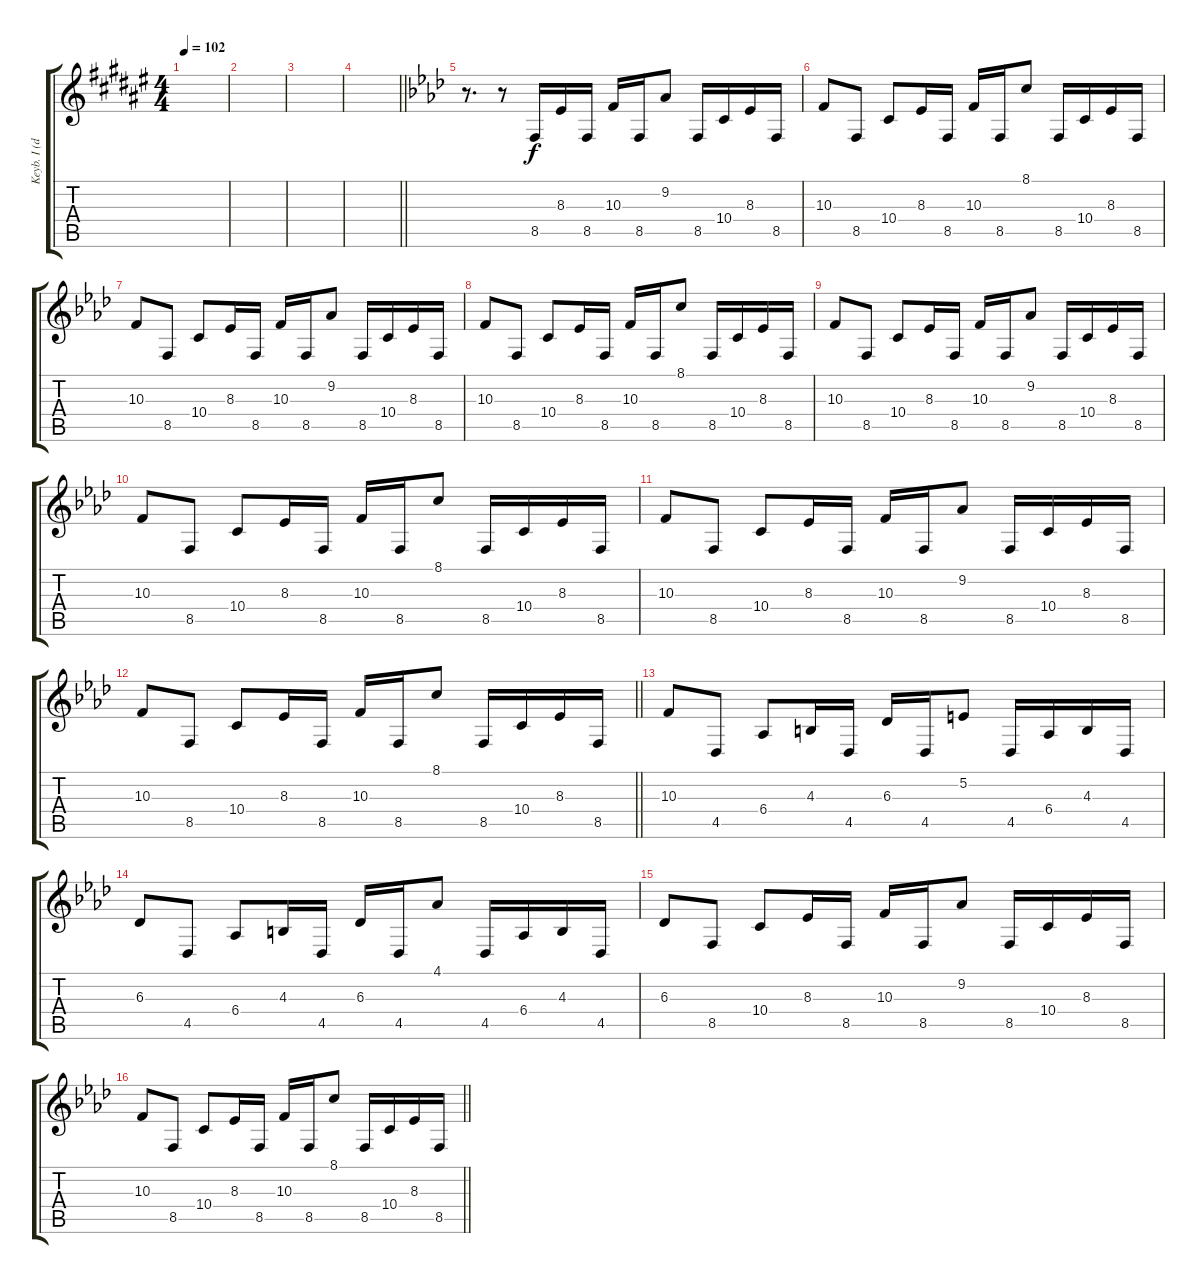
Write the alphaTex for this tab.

\track ("Keyb. I (delay)" "Keyb. I (d") {instrument pad3polysynth}
\staff {score tabs}
\tuning (E4 B3 G3 D3 A2 E2) {hide}
\ts (4 4)
\tempo 102
\clef g2
\ks d#minor
|
|
|
\barLineRight lightlight
|
\ks fminor
r.8{d} r.8 8.5.16 8.3.16 8.5.16 10.3.16 8.5.16 9.2.8 8.5.16 10.4.16 8.3.16 8.5.16 |
10.3.8 8.5.8 10.4.8 8.3.16 8.5.16 10.3.16 8.5.16 8.1.8 8.5.16 10.4.16 8.3.16 8.5.16 |
10.3.8 8.5.8 10.4.8 8.3.16 8.5.16 10.3.16 8.5.16 9.2.8 8.5.16 10.4.16 8.3.16 8.5.16 |
10.3.8 8.5.8 10.4.8 8.3.16 8.5.16 10.3.16 8.5.16 8.1.8 8.5.16 10.4.16 8.3.16 8.5.16 |
10.3.8 8.5.8 10.4.8 8.3.16 8.5.16 10.3.16 8.5.16 9.2.8 8.5.16 10.4.16 8.3.16 8.5.16 |
10.3.8 8.5.8 10.4.8 8.3.16 8.5.16 10.3.16 8.5.16 8.1.8 8.5.16 10.4.16 8.3.16 8.5.16 |
10.3.8 8.5.8 10.4.8 8.3.16 8.5.16 10.3.16 8.5.16 9.2.8 8.5.16 10.4.16 8.3.16 8.5.16 |
\barLineRight lightlight
10.3.8 8.5.8 10.4.8 8.3.16 8.5.16 10.3.16 8.5.16 8.1.8 8.5.16 10.4.16 8.3.16 8.5.16 |
10.3.8 4.5.8 6.4.8 4.3.16 4.5.16 6.3.16 4.5.16 5.2.8 4.5.16 6.4.16 4.3.16 4.5.16 |
6.3.8 4.5.8 6.4.8 4.3.16 4.5.16 6.3.16 4.5.16 4.1.8 4.5.16 6.4.16 4.3.16 4.5.16 |
6.3.8 8.5.8 10.4.8 8.3.16 8.5.16 10.3.16 8.5.16 9.2.8 8.5.16 10.4.16 8.3.16 8.5.16 |
\barLineRight lightlight
10.3.8 8.5.8 10.4.8 8.3.16 8.5.16 10.3.16 8.5.16 8.1.8 8.5.16 10.4.16 8.3.16 8.5.16
